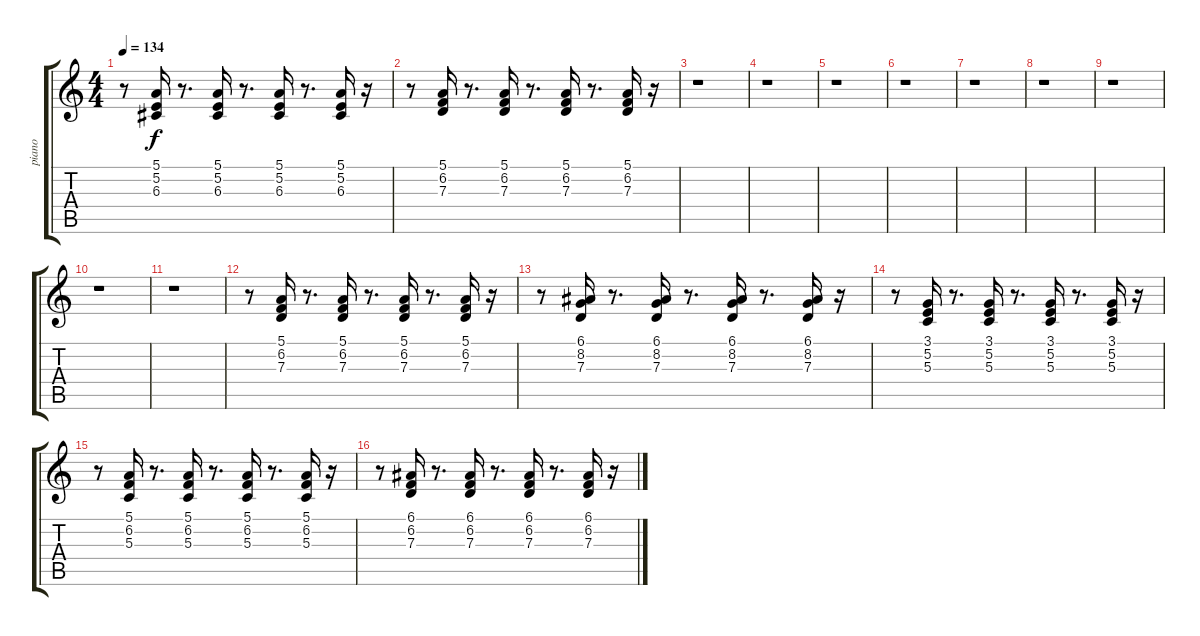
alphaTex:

\track ("piano" "piano") {instrument electricgrandpiano}
\staff {score tabs}
\tuning (E4 B3 G3 D3 A2 E2) {hide}
\ts (4 4)
\tempo 134
\clef g2
\ks c
r.8{dy f} (5.1 5.2 6.3).16 r.8{d} (5.1 5.2 6.3).16 r.8{d} (5.1 5.2 6.3).16 r.8{d} (5.1 5.2 6.3).16 r.16 |
r.8 (5.1 6.2 7.3).16 r.8{d} (5.1 6.2 7.3).16 r.8{d} (5.1 6.2 7.3).16 r.8{d} (5.1 6.2 7.3).16 r.16 |
r.1 |
r.1 |
r.1 |
r.1 |
r.1 |
r.1 |
r.1 |
r.1 |
r.1 |
r.8 (5.1 6.2 7.3).16 r.8{d} (5.1 6.2 7.3).16 r.8{d} (5.1 6.2 7.3).16 r.8{d} (5.1 6.2 7.3).16 r.16 |
r.8 (6.1 8.2 7.3).16 r.8{d} (6.1 8.2 7.3).16 r.8{d} (6.1 8.2 7.3).16 r.8{d} (6.1 8.2 7.3).16 r.16 |
r.8 (3.1 5.2 5.3).16 r.8{d} (3.1 5.2 5.3).16 r.8{d} (3.1 5.2 5.3).16 r.8{d} (3.1 5.2 5.3).16 r.16 |
r.8 (5.1 6.2 5.3).16 r.8{d} (5.1 6.2 5.3).16 r.8{d} (5.1 6.2 5.3).16 r.8{d} (5.1 6.2 5.3).16 r.16 |
r.8 (6.1 6.2 7.3).16 r.8{d} (6.1 6.2 7.3).16 r.8{d} (6.1 6.2 7.3).16 r.8{d} (6.1 6.2 7.3).16 r.16
